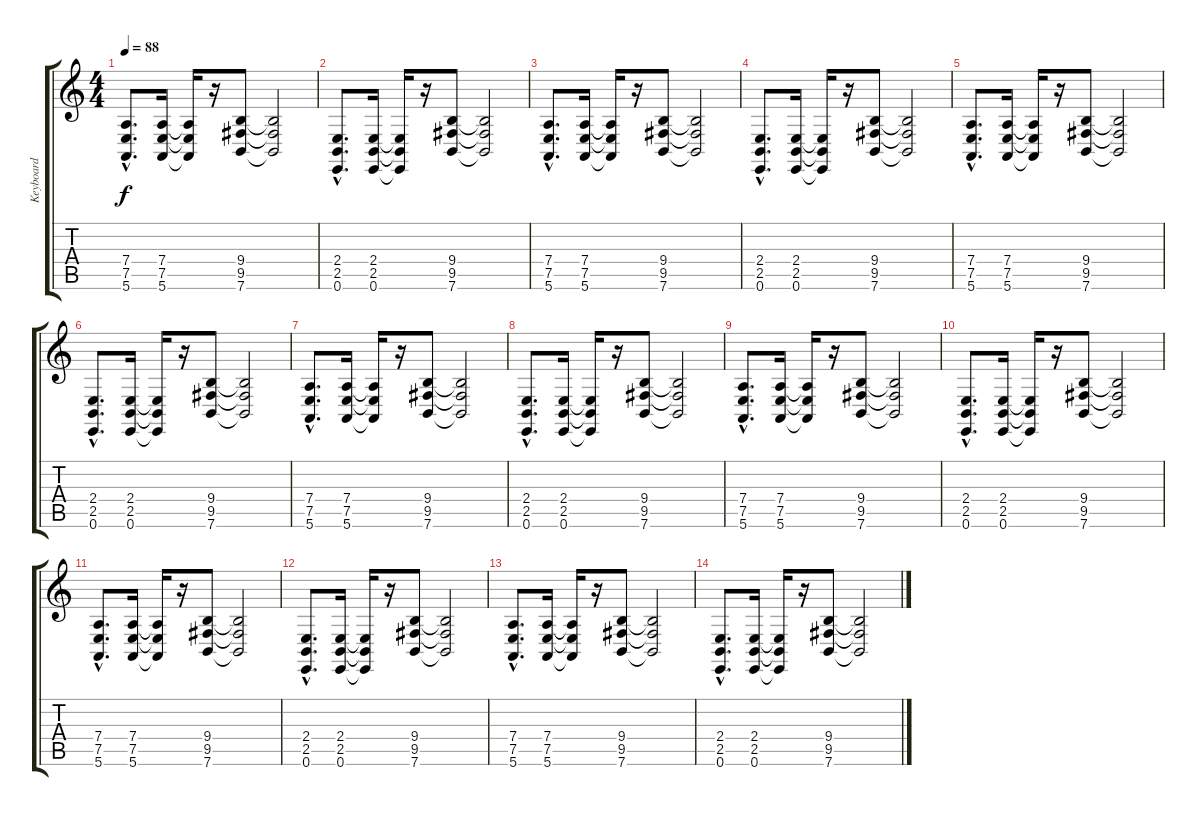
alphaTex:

\track ("Keyboard" "Keyboard") {instrument acousticgrandpiano}
\staff {score tabs}
\tuning (E4 B3 G3 D3 A2 E2) {hide}
\ts (4 4)
\tempo 88
\clef g2
\ks c
(7.4{hac} 7.5{hac} 5.6{hac}).8{d dy f} (7.4 7.5 5.6).16 (7.4{t} 7.5{t} 5.6{t}).16 r.16 (9.4 9.5 7.6).8 (9.4{t} 9.5{t} 7.6{t}).2 |
(2.4{hac} 2.5{hac} 0.6{hac}).8{d} (2.4 2.5 0.6).16 (2.4{t} 2.5{t} 0.6{t}).16 r.16 (9.4 9.5 7.6).8 (9.4{t} 9.5{t} 7.6{t}).2 |
(7.4{hac} 7.5{hac} 5.6{hac}).8{d} (7.4 7.5 5.6).16 (7.4{t} 7.5{t} 5.6{t}).16 r.16 (9.4 9.5 7.6).8 (9.4{t} 9.5{t} 7.6{t}).2 |
(2.4{hac} 2.5{hac} 0.6{hac}).8{d} (2.4 2.5 0.6).16 (2.4{t} 2.5{t} 0.6{t}).16 r.16 (9.4 9.5 7.6).8 (9.4{t} 9.5{t} 7.6{t}).2 |
(7.4{hac} 7.5{hac} 5.6{hac}).8{d} (7.4 7.5 5.6).16 (7.4{t} 7.5{t} 5.6{t}).16 r.16 (9.4 9.5 7.6).8 (9.4{t} 9.5{t} 7.6{t}).2 |
(2.4{hac} 2.5{hac} 0.6{hac}).8{d} (2.4 2.5 0.6).16 (2.4{t} 2.5{t} 0.6{t}).16 r.16 (9.4 9.5 7.6).8 (9.4{t} 9.5{t} 7.6{t}).2 |
(7.4{hac} 7.5{hac} 5.6{hac}).8{d} (7.4 7.5 5.6).16 (7.4{t} 7.5{t} 5.6{t}).16 r.16 (9.4 9.5 7.6).8 (9.4{t} 9.5{t} 7.6{t}).2 |
(2.4{hac} 2.5{hac} 0.6{hac}).8{d} (2.4 2.5 0.6).16 (2.4{t} 2.5{t} 0.6{t}).16 r.16 (9.4 9.5 7.6).8 (9.4{t} 9.5{t} 7.6{t}).2 |
(7.4{hac} 7.5{hac} 5.6{hac}).8{d} (7.4 7.5 5.6).16 (7.4{t} 7.5{t} 5.6{t}).16 r.16 (9.4 9.5 7.6).8 (9.4{t} 9.5{t} 7.6{t}).2 |
(2.4{hac} 2.5{hac} 0.6{hac}).8{d} (2.4 2.5 0.6).16 (2.4{t} 2.5{t} 0.6{t}).16 r.16 (9.4 9.5 7.6).8 (9.4{t} 9.5{t} 7.6{t}).2 |
(7.4{hac} 7.5{hac} 5.6{hac}).8{d} (7.4 7.5 5.6).16 (7.4{t} 7.5{t} 5.6{t}).16 r.16 (9.4 9.5 7.6).8 (9.4{t} 9.5{t} 7.6{t}).2 |
(2.4{hac} 2.5{hac} 0.6{hac}).8{d} (2.4 2.5 0.6).16 (2.4{t} 2.5{t} 0.6{t}).16 r.16 (9.4 9.5 7.6).8 (9.4{t} 9.5{t} 7.6{t}).2 |
(7.4{hac} 7.5{hac} 5.6{hac}).8{d} (7.4 7.5 5.6).16 (7.4{t} 7.5{t} 5.6{t}).16 r.16 (9.4 9.5 7.6).8 (9.4{t} 9.5{t} 7.6{t}).2 |
(2.4{hac} 2.5{hac} 0.6{hac}).8{d} (2.4 2.5 0.6).16 (2.4{t} 2.5{t} 0.6{t}).16 r.16 (9.4 9.5 7.6).8 (9.4{t} 9.5{t} 7.6{t}).2
